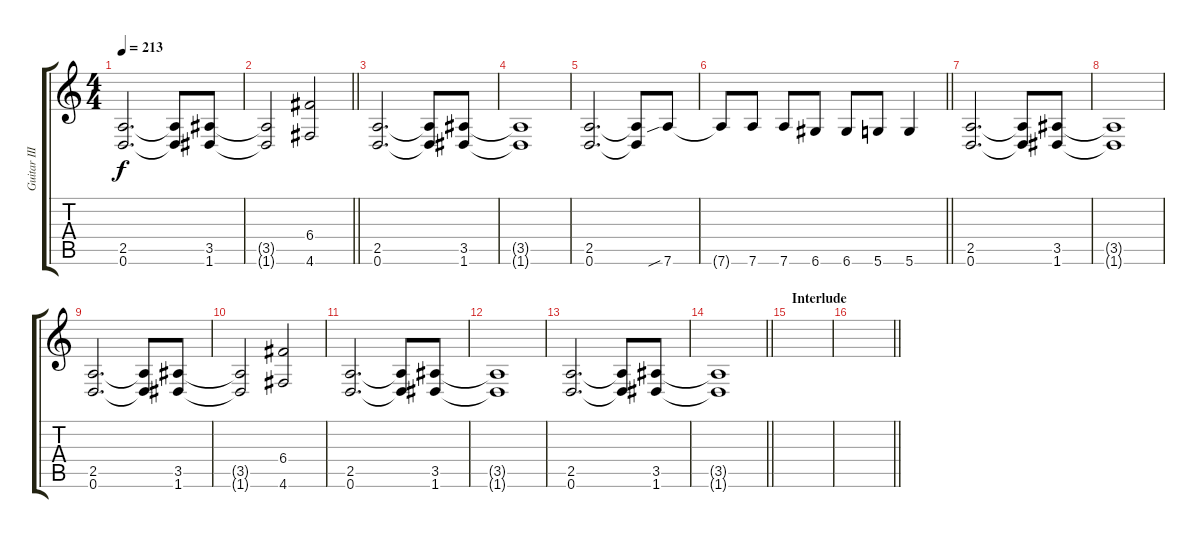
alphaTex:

\track ("Guitar III" "Guitar III") {instrument distortionguitar}
\staff {score tabs}
\tuning (D4 A3 F3 C3 G2 D2) {hide}
\ts (4 4)
\tempo 213
\clef g2
\ks c
(2.5 0.6).2{d dy f} (2.5{t} 0.6{t}).8 (3.5 1.6).8 |
\barLineRight lightlight
(3.5{t} 1.6{t}).2 (6.4 4.6).2 |
\section ("" "")
(2.5 0.6).2{d} (2.5{t} 0.6{t}).8 (3.5 1.6).8 |
(3.5{t} 1.6{t}).1 |
(2.5 0.6).2{d} (2.5{t} 0.6{t}).8 7.6{sib}.8 |
\barLineRight lightlight
7.6{t}.8 7.6.8 7.6.8 6.6.8 6.6.8 5.6.8 5.6.4 |
\section ("" "")
(2.5 0.6).2{d} (2.5{t} 0.6{t}).8 (3.5 1.6).8 |
(3.5{t} 1.6{t}).1 |
(2.5 0.6).2{d} (2.5{t} 0.6{t}).8 (3.5 1.6).8 |
(3.5{t} 1.6{t}).2 (6.4 4.6).2 |
(2.5 0.6).2{d} (2.5{t} 0.6{t}).8 (3.5 1.6).8 |
(3.5{t} 1.6{t}).1 |
(2.5 0.6).2{d} (2.5{t} 0.6{t}).8 (3.5 1.6).8 |
\barLineRight lightlight
(3.5{t} 1.6{t}).1 |
\section ("" "Interlude")
|
\barLineRight lightlight
